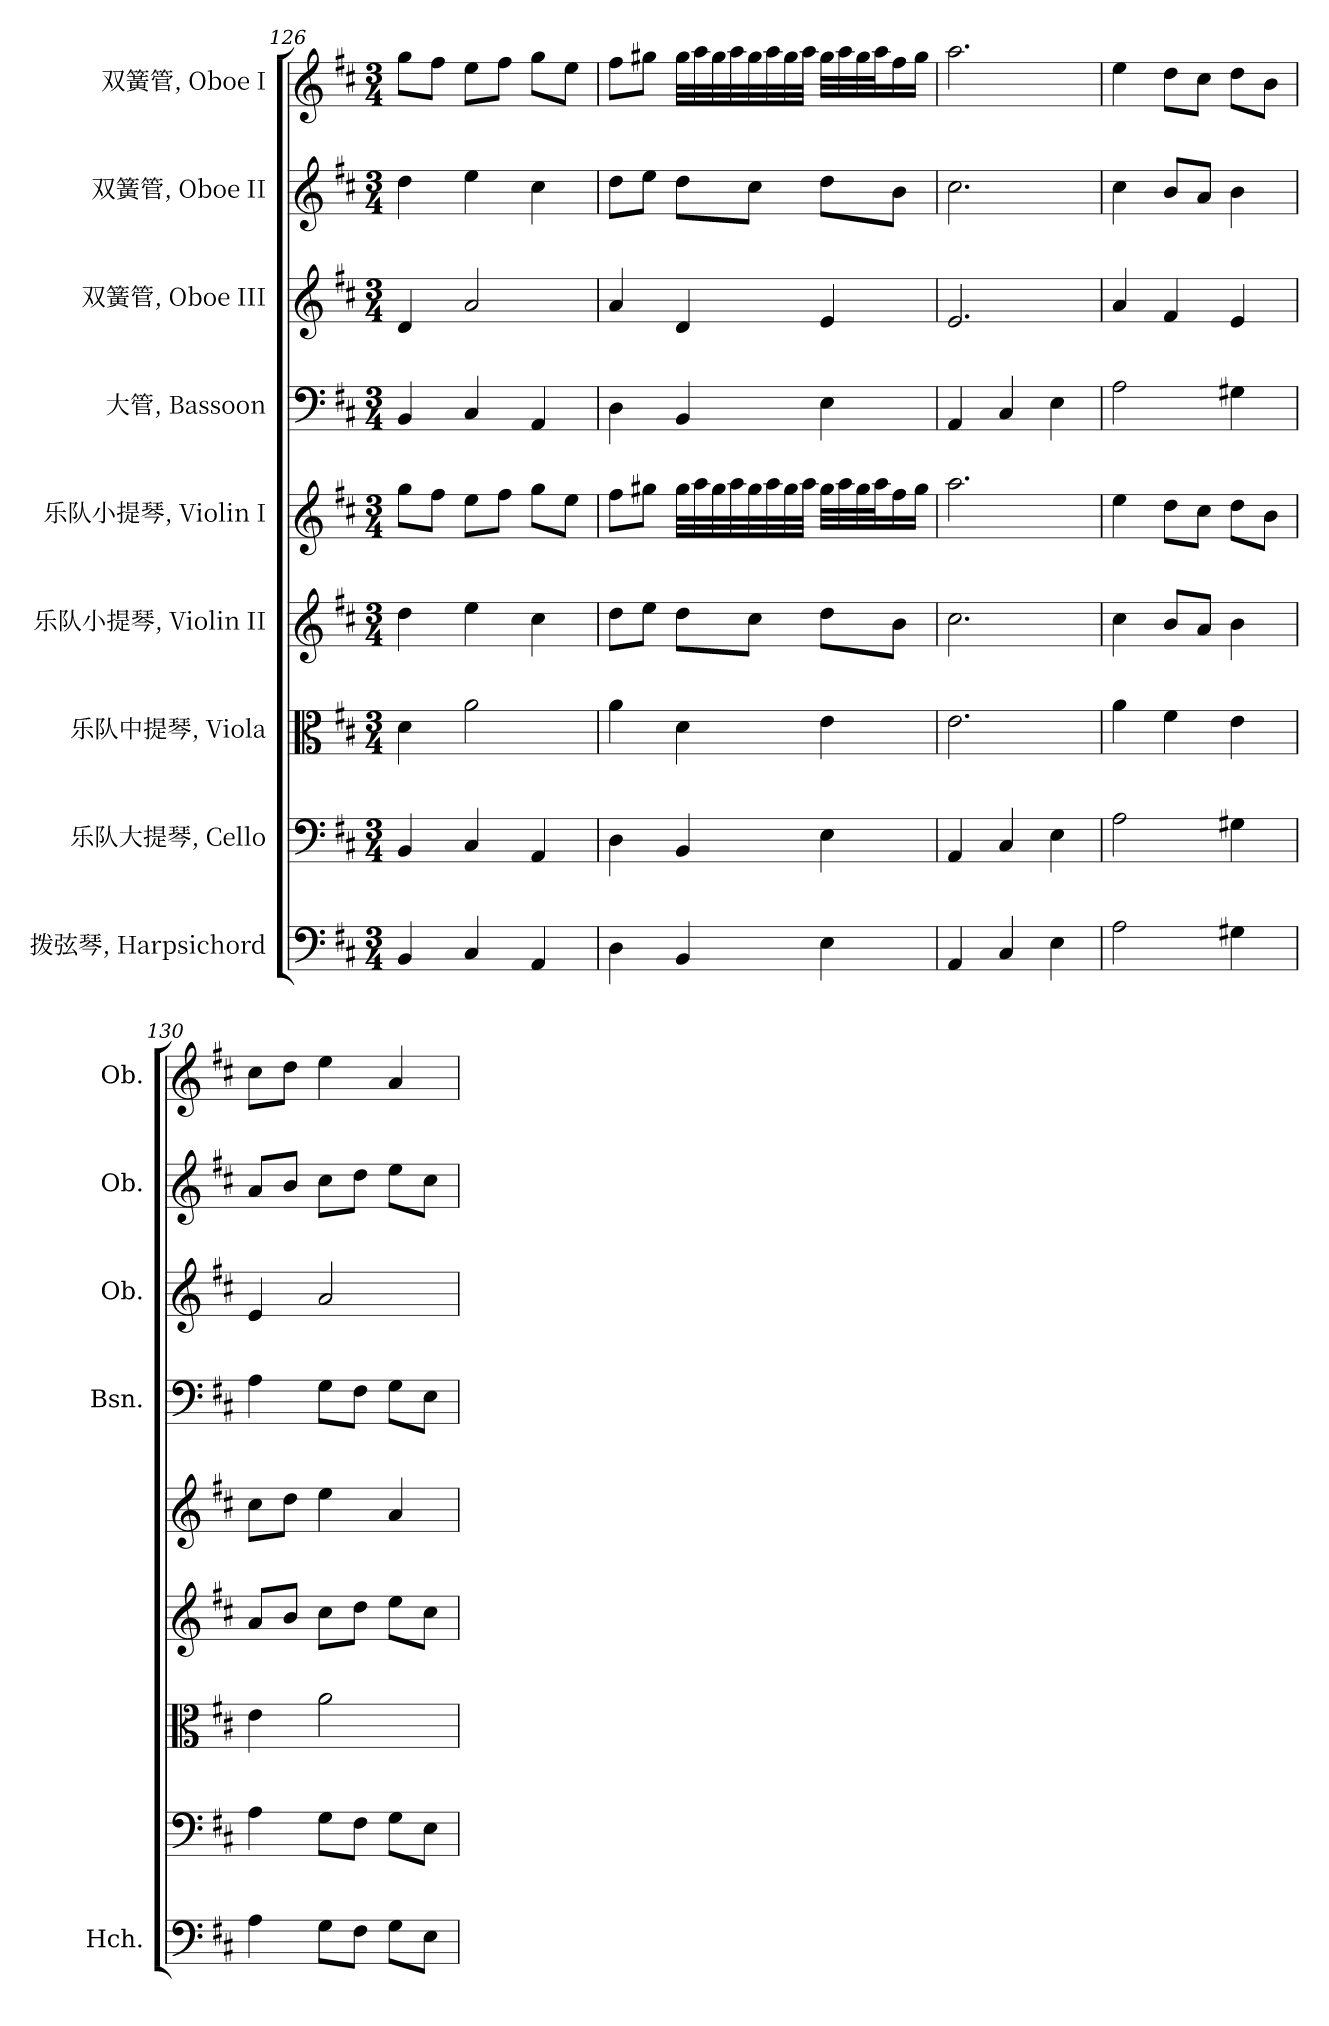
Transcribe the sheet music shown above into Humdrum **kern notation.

**kern	**kern	**kern	**kern	**kern	**kern	**kern	**kern	**kern
*part9	*part8	*part7	*part6	*part5	*part4	*part3	*part2	*part1
*staff9	*staff8	*staff7	*staff6	*staff5	*staff4	*staff3	*staff2	*staff1
*I"拨弦琴, Harpsichord	*I"乐队大提琴, Cello	*I"乐队中提琴, Viola	*I"乐队小提琴, Violin II	*I"乐队小提琴, Violin I	*I"大管, Bassoon	*I"双簧管, Oboe III	*I"双簧管, Oboe II	*I"双簧管, Oboe I
*I'Hch.	*	*	*	*	*I'Bsn.	*I'Ob.	*I'Ob.	*I'Ob.
*clefF4	*clefF4	*clefC3	*clefG2	*clefG2	*clefF4	*clefG2	*clefG2	*clefG2
*k[f#c#]	*k[f#c#]	*k[f#c#]	*k[f#c#]	*k[f#c#]	*k[f#c#]	*k[f#c#]	*k[f#c#]	*k[f#c#]
*M3/4	*M3/4	*M3/4	*M3/4	*M3/4	*M3/4	*M3/4	*M3/4	*M3/4
=126	=126	=126	=126	=126	=126	=126	=126	=126
4BB/	4BB/	4d\	4dd\	8gg\L	4BB/	4d/	4dd\	8gg\L
.	.	.	.	8ff#\J	.	.	.	8ff#\J
4C#/	4C#/	2a\	4ee\	8ee\L	4C#/	2a/	4ee\	8ee\L
.	.	.	.	8ff#\J	.	.	.	8ff#\J
4AA/	4AA/	.	4cc#\	8gg\L	4AA/	.	4cc#\	8gg\L
.	.	.	.	8ee\J	.	.	.	8ee\J
!!LO:PB:g=z
=127	=127	=127	=127	=127	=127	=127	=127	=127
4D\	4D\	4a\	8dd\L	8ff#\L	4D\	4a/	8dd\L	8ff#\L
.	.	.	8ee\J	8gg#X\J	.	.	8ee\J	8gg#X\J
4BB/	4BB/	4d\	8dd\L	32gg#\LLL	4BB/	4d/	8dd\L	32gg#\LLL
.	.	.	.	32aa\	.	.	.	32aa\
.	.	.	.	32gg#\	.	.	.	32gg#\
.	.	.	.	32aa\	.	.	.	32aa\
.	.	.	8cc#\J	32gg#\	.	.	8cc#\J	32gg#\
.	.	.	.	32aa\	.	.	.	32aa\
.	.	.	.	32gg#\	.	.	.	32gg#\
.	.	.	.	32aa\JJJ	.	.	.	32aa\JJJ
4E\	4E\	4e\	8dd\L	32gg#\LLL	4E\	4e/	8dd\L	32gg#\LLL
.	.	.	.	32aa\	.	.	.	32aa\
.	.	.	.	32gg#\	.	.	.	32gg#\
.	.	.	.	32aa\J	.	.	.	32aa\J
.	.	.	8b\J	16ff#\	.	.	8b\J	16ff#\
.	.	.	.	16gg#\JJ	.	.	.	16gg#\JJ
=128	=128	=128	=128	=128	=128	=128	=128	=128
4AA/	4AA/	2.e\	2.cc#\	2.aa\	4AA/	2.e/	2.cc#\	2.aa\
4C#/	4C#/	.	.	.	4C#/	.	.	.
4E\	4E\	.	.	.	4E\	.	.	.
=129	=129	=129	=129	=129	=129	=129	=129	=129
2A\	2A\	4a\	4cc#\	4ee\	2A\	4a/	4cc#\	4ee\
.	.	4f#\	8b/L	8dd\L	.	4f#/	8b/L	8dd\L
.	.	.	8a/J	8cc#\J	.	.	8a/J	8cc#\J
4G#X\	4G#X\	4e\	4b\	8dd\L	4G#X\	4e/	4b\	8dd\L
.	.	.	.	8b\J	.	.	.	8b\J
=130	=130	=130	=130	=130	=130	=130	=130	=130
4A\	4A\	4e\	8a/L	8cc#\L	4A\	4e/	8a/L	8cc#\L
.	.	.	8b/J	8dd\J	.	.	8b/J	8dd\J
8G\L	8G\L	2a\	8cc#\L	4ee\	8G\L	2a/	8cc#\L	4ee\
8F#\J	8F#\J	.	8dd\J	.	8F#\J	.	8dd\J	.
8G\L	8G\L	.	8ee\L	4a/	8G\L	.	8ee\L	4a/
8E\J	8E\J	.	8cc#\J	.	8E\J	.	8cc#\J	.
=	=	=	=	=	=	=	=	=
*-	*-	*-	*-	*-	*-	*-	*-	*-
